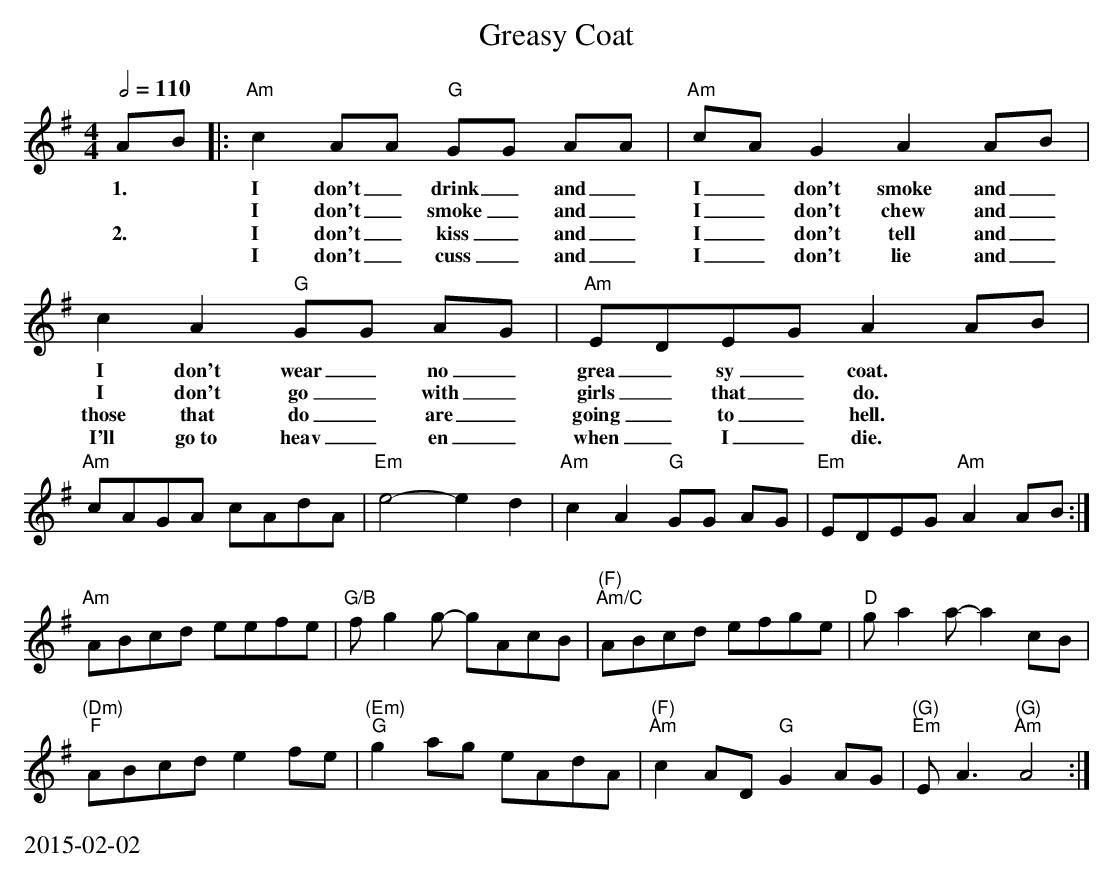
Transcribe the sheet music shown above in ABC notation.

X:1
T: Greasy Coat
M: 4/4
L: 1/8
Q:1/2=110
K:Ador
AB |:"Am"c2 AA "G"GG AA|"Am"cAG2 A2 AB|c2 A2 "G"GG AG|"Am"EDEG A2 AB|
w: 1.*I don't_ drink_ and_| I_ don't smoke and_| I don't wear_ no_| grea_sy_ coat.|
w:    **I don't_ smoke_ and_ I_ don't chew and_ I don't go_ with_ girls_ that_ do.|
w: 2.*I don't_ kiss_ and_ I_ don't tell and_ those that do_ are_ going_ to_ hell.|
w:**I don't_ cuss_ and_ I_ don't lie and_ I'll go~to heav_en_ when_ I_ die.|
"Am"cAGA cAdA|"Em"e4-e2 d2|"Am"c2 A2 "G"GG AG|"Em"EDEG"Am" A2 AB :|
"Am"ABcd eefe|"G/B"f g2 g- gAcB| "(F)""Am/C"ABcd efge|"D"g a2 a- a2 cB|
"(Dm)""F"ABcd e2fe|"(Em)""G" g2 ag eAdA|"(F)""Am"c2 AD "G"G2 AG|"(G)""Em"E A3 "(G)""Am"A4:|
